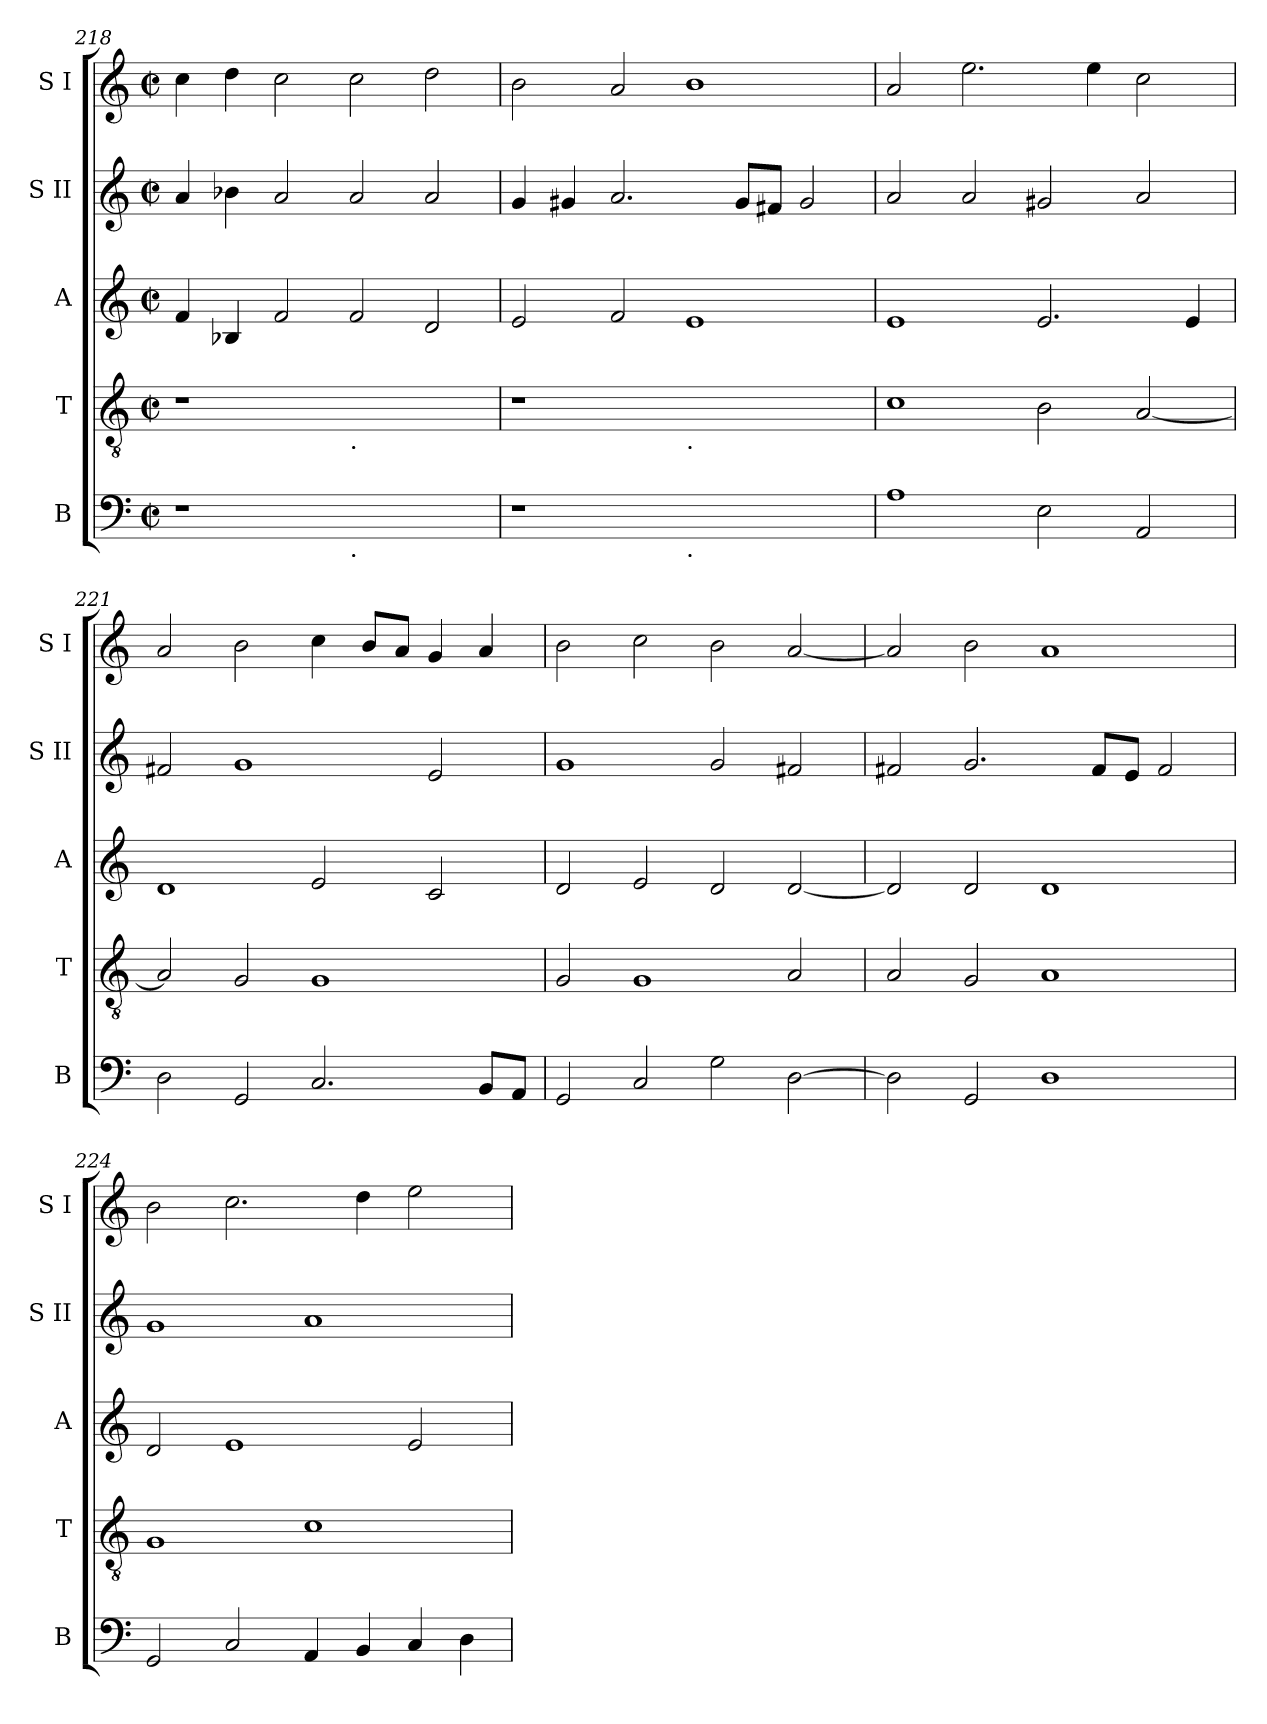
**kern	**kern	**kern	**kern	**kern
*part5	*part4	*part3	*part2	*part1
*staff5	*staff4	*staff3	*staff2	*staff1
*I"B	*I"T	*I"A	*I"S II	*I"S I
*I'B	*I'T	*I'A	*I'S II	*I'S I
*clefF4	*clefGv2	*clefG2	*clefG2	*clefG2
*k[]	*k[]	*k[]	*k[]	*k[]
*C:	*C:	*C:	*C:	*C:
*M2/2	*M2/2	*M2/2	*M2/2	*M2/2
*met(c|)	*met(c|)	*met(c|)	*met(c|)	*met(c|)
=218	=218	=218	=218	=218
1r	1r	4f/	4a/	4cc\
.	.	4B-X/	4b-X\	4dd\
.	.	2f/	2a/	2cc\
!	!LO:TX:b:t=.	!	!	!
!LO:TX:b:t=.	!	!	!	!
1ryy	1ryy	2f/	2a/	2cc\
.	.	2d/	2a/	2dd\
=219	=219	=219	=219	=219
1r	1r	2e/	4g/	2b\
.	.	.	4g#X/	.
.	.	2f/	2.a/	2a/
!	!LO:TX:b:t=.	!	!	!
!LO:TX:b:t=.	!	!	!	!
1ryy	1ryy	1e	.	1b
.	.	.	8g#/L	.
.	.	.	8f#/J	.
.	.	.	2g#/	.
=220	=220	=220	=220	=220
1A	1c	1e	2a/	2a/
.	.	.	2a/	2.ee\
2E\	2B\	2.e/	2g#X/	.
.	.	.	.	4ee\
2AA/	[<2A/	.	2a/	2cc\
.	.	4e/	.	.
!!LO:PB:g=z
=221	=221	=221	=221	=221
2D\	2A/]	1d	2f#X/	2a/
2GG/	2G/	.	1g	2b\
2.C/	1G	2e/	.	4cc\
.	.	.	.	8b/L
.	.	.	.	8a/J
.	.	2c/	2e/	4g/
8BB/L	.	.	.	4a/
8AA/J	.	.	.	.
=222	=222	=222	=222	=222
2GG/	2G/	2d/	1g	2b\
2C/	1G	2e/	.	2cc\
2G\	.	2d/	2g/	2b\
[>2D\	2A/	[<2d/	2f#X/	[<2a/
=223	=223	=223	=223	=223
2D\]	2A/	2d/]	2f#X/	2a/]
2GG/	2G/	2d/	2.g/	2b\
1D	1A	1d	.	1a
.	.	.	8f#/L	.
.	.	.	8e/J	.
.	.	.	2f#/	.
=224	=224	=224	=224	=224
2GG/	1G	2d/	1g	2b\
2C/	.	1e	.	2.cc\
4AA/	1c	.	1a	.
4BB/	.	.	.	4dd\
4C/	.	2e/	.	2ee\
4D\	.	.	.	.
=	=	=	=	=
*-	*-	*-	*-	*-
